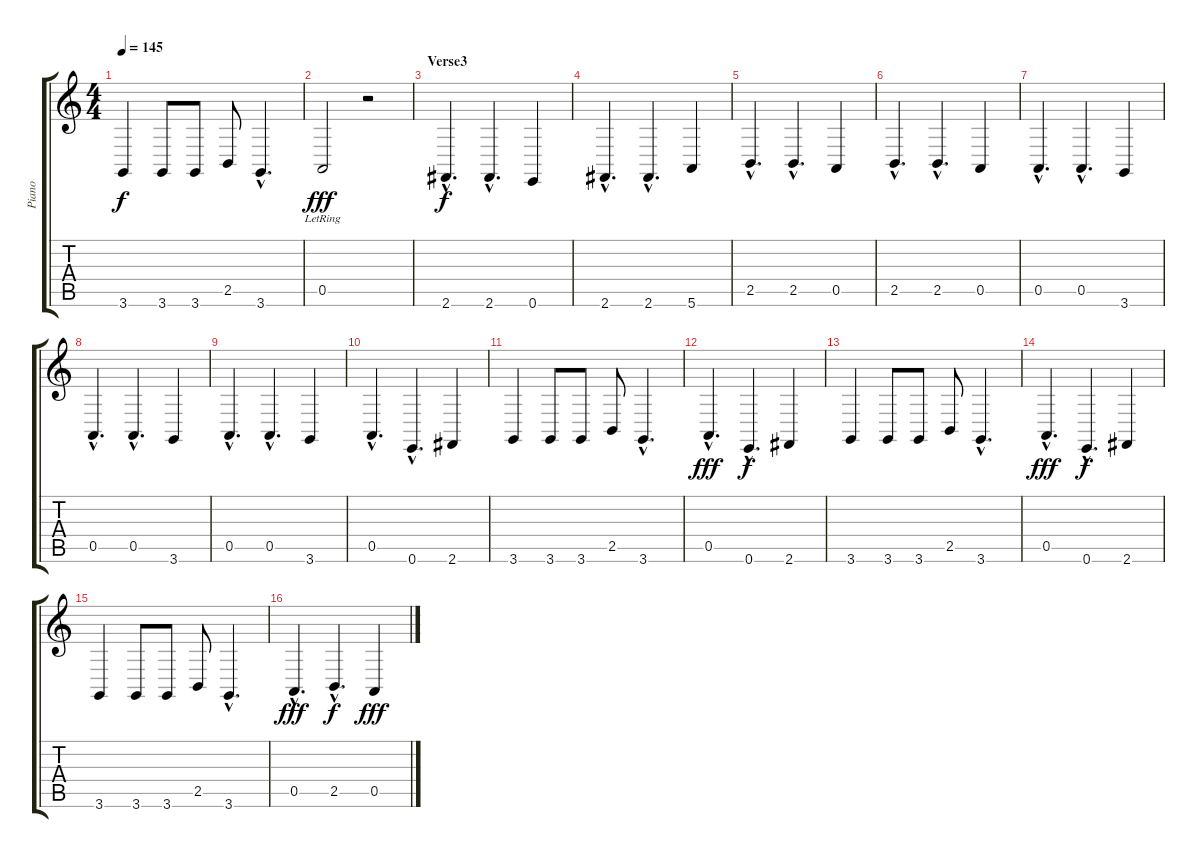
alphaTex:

\track ("Piano" "Piano") {instrument acousticgrandpiano}
\staff {score tabs}
\tuning (E4 B3 G3 D3 A2 E2) {hide}
\ts (4 4)
\tempo 145
\clef g2
\ks c
3.6.4{dy f} 3.6.8 3.6.8 2.5.8 3.6{hac}.4{d} |
0.5{lr}.2{dy fff} r.2 |
\section ("" "Verse3")
2.6{hac}.4{d dy f} 2.6{hac}.4{d} 0.6.4 |
2.6{hac}.4{d} 2.6{hac}.4{d} 5.6.4 |
2.5{hac}.4{d} 2.5{hac}.4{d} 0.5.4 |
2.5{hac}.4{d} 2.5{hac}.4{d} 0.5.4 |
0.5{hac}.4{d} 0.5{hac}.4{d} 3.6.4 |
0.5{hac}.4{d} 0.5{hac}.4{d} 3.6.4 |
0.5{hac}.4{d} 0.5{hac}.4{d} 3.6.4 |
0.5{hac}.4{d} 0.6{hac}.4{d} 2.6.4 |
3.6.4 3.6.8 3.6.8 2.5.8 3.6{hac}.4{d} |
0.5{hac}.4{d dy fff} 0.6{hac}.4{d dy f} 2.6.4 |
3.6.4 3.6.8 3.6.8 2.5.8 3.6{hac}.4{d} |
0.5{hac}.4{d dy fff} 0.6{hac}.4{d dy f} 2.6.4 |
3.6.4 3.6.8 3.6.8 2.5.8 3.6{hac}.4{d} |
0.5{hac}.4{d dy fff} 2.5{hac}.4{d dy f} 0.5.4{dy fff}
